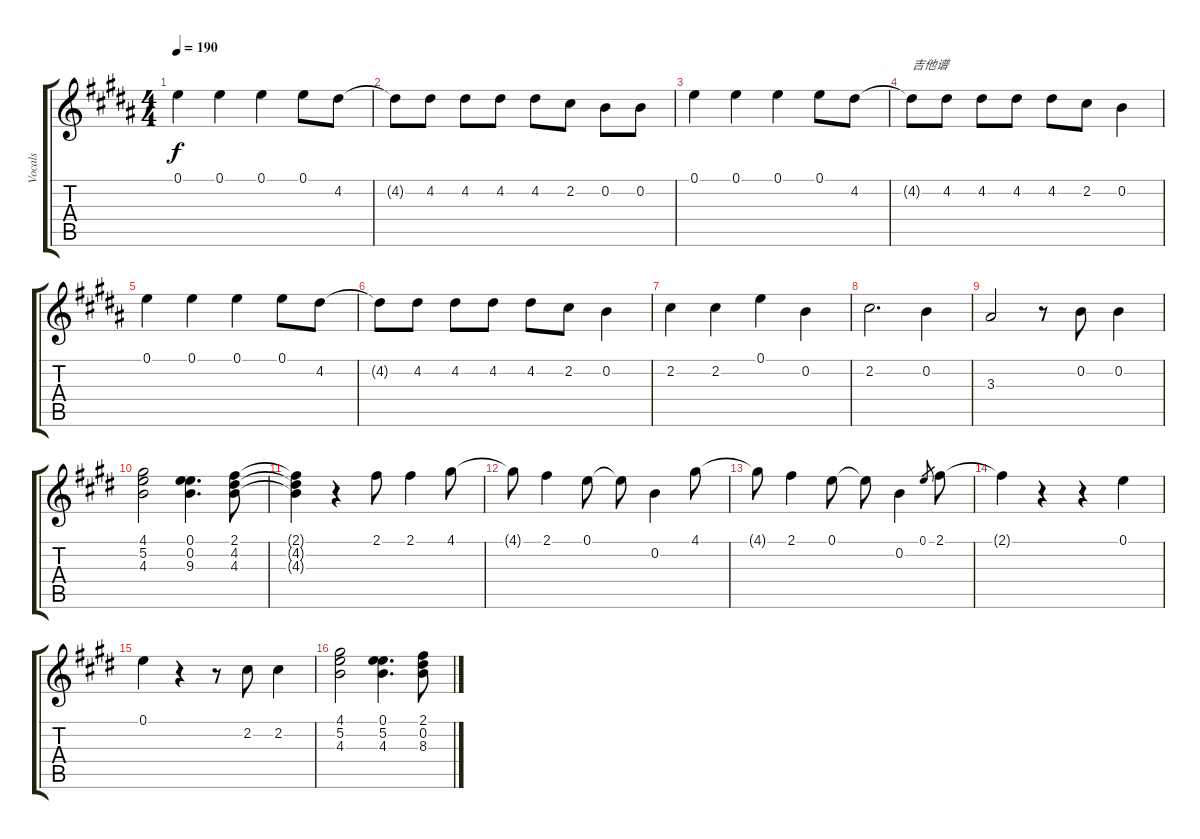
\track ("Vocals" "Vocals") {instrument overdrivenguitar}
\staff {score tabs}
\tuning (E4 B3 G3 D3 A2 E2) {hide}
\ts (4 4)
\tempo 190
\clef g2
\ks b
0.1.4{dy f} 0.1.4 0.1.4 0.1.8 4.2.8 |
4.2{t}.8 4.2.8 4.2.8 4.2.8 4.2.8 2.2.8 0.2.8 0.2.8 |
0.1.4 0.1.4 0.1.4 0.1.8 4.2.8 |
4.2{t}.8{txt "吉他谱"} 4.2.8 4.2.8 4.2.8 4.2.8 2.2.8 0.2.4 |
0.1.4 0.1.4 0.1.4 0.1.8 4.2.8 |
4.2{t}.8 4.2.8 4.2.8 4.2.8 4.2.8 2.2.8 0.2.4 |
2.2.4 2.2.4 0.1.4 0.2.4 |
2.2.2{d} 0.2.4 |
3.3.2 r.8 0.2.8 0.2.4 |
\ks e
(4.1 5.2 4.3).2 (0.1 0.2 9.3).4{d} (2.1 4.2 4.3).8 |
(2.1{t} 4.2{t} 4.3{t}).4 r.4 2.1.8 2.1.4 4.1.8 |
4.1{t}.8 2.1.4 0.1.8 0.1{t}.8 0.2.4 4.1.8 |
4.1{t}.8 2.1.4 0.1.8 0.1{t}.8 0.2.4 0.1.8{gr} 2.1.8 |
2.1{t}.4 r.4 r.4 0.1.4 |
0.1.4 r.4 r.8 2.2.8 2.2.4 |
(4.1 5.2 4.3).2 (0.1 5.2 4.3).4{d} (2.1 0.2 8.3).8
